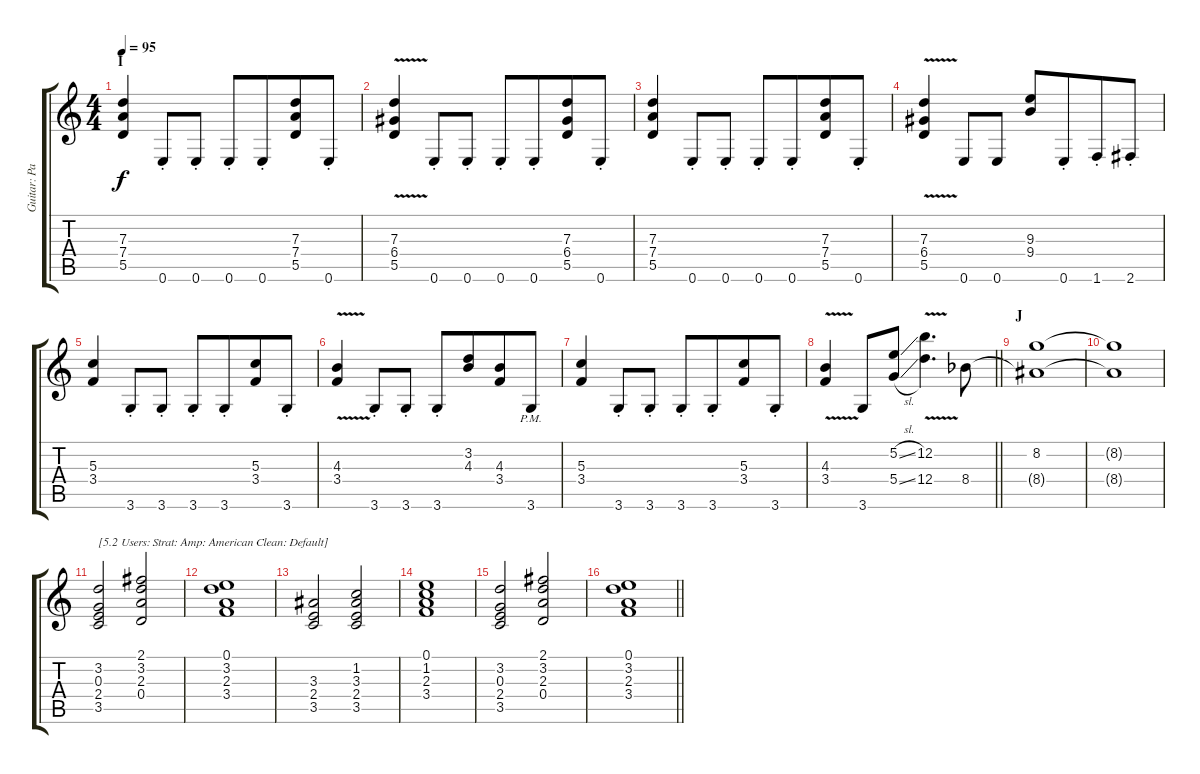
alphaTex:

\track ("Guitar: Paul" "Guitar: Pa") {instrument electricguitarclean}
\staff {score tabs}
\tuning (E4 B3 G3 D3 A2 E2) {hide}
\ts (4 4)
\section ("" "I")
\tempo 95
\clef g2
\ks c
(7.3 7.4 5.5).4{dy f} 0.6{st}.8 0.6{st}.8 0.6{st}.8 0.6{st}.8{beam merge} (7.3 7.4 5.5).8 0.6{st}.8 |
(7.3{v} 6.4{v} 5.5).4 0.6{st}.8 0.6{st}.8 0.6{st}.8 0.6{st}.8{beam merge} (7.3 6.4 5.5).8 0.6{st}.8 |
(7.3 7.4 5.5).4 0.6{st}.8 0.6{st}.8 0.6{st}.8 0.6{st}.8{beam merge} (7.3 7.4 5.5).8 0.6{st}.8 |
(7.3{v} 6.4{v} 5.5).4 0.6.8 0.6.8 (9.3 9.4).8 0.6{st}.8{beam merge} 1.6{st}.8 2.6{st}.8 |
(5.3 3.4).4 3.6{st}.8 3.6{st}.8 3.6{st}.8 3.6{st}.8{beam merge} (5.3 3.4).8 3.6{st}.8 |
(4.3{v} 3.4{v}).4 3.6{st}.8 3.6{st}.8 3.6{st}.8 (3.2 4.3).8{beam merge} (4.3 3.4).8 3.6{pm}.8 |
(5.3 3.4).4 3.6{st}.8 3.6{st}.8 3.6{st}.8 3.6{st}.8{beam merge} (5.3 3.4).8 3.6{st}.8 |
\barLineRight lightlight
(4.3{v} 3.4{v}).4 3.6.8 (5.2{sl} 5.4{sl}).8 (12.2{v} 12.4{v}).4{d} 8.4{acc b}.8 |
\section ("" "J")
(8.2 8.4{t}).1 |
(8.2{t} 8.4{t}).1 |
(3.2 0.3 2.4 3.5).2{txt "[5.2 Users: Strat: Amp: American Clean: Default]" volume 13 instrument electricguitarclean} (2.1 3.2 2.3 0.4).2 |
(0.1 3.2 2.3 3.4).1 |
(3.3 2.4 3.5).2 (1.2 3.3 2.4 3.5).2 |
(0.1 1.2 2.3 3.4).1 |
(3.2 0.3 2.4 3.5).2 (2.1 3.2 2.3 0.4).2 |
\barLineRight lightlight
(0.1 3.2 2.3 3.4).1
